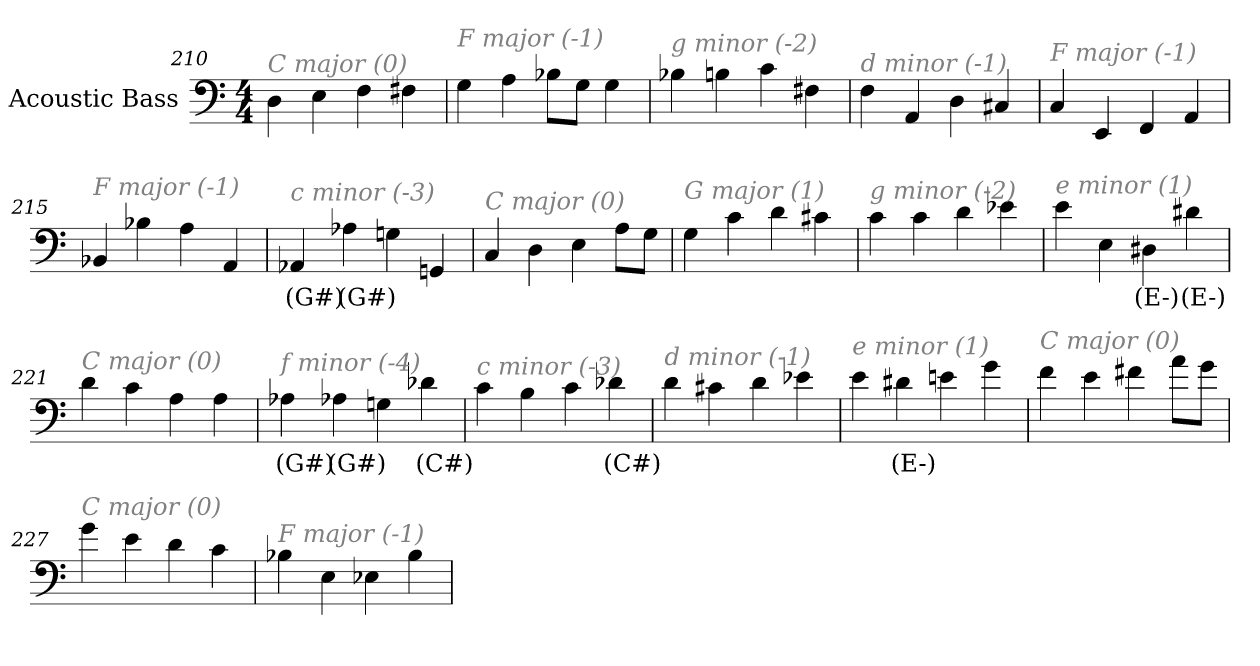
**kern	**text
*part1	*part1
*staff1	*staff1
*I"Acoustic Bass	*
*clefF4	*
*ITrd7c12	*
*k[]	*
*C:	*
*M4/4	*
=210	=210
!LO:TX:i:color=#808080:t=C major (0)	!
4DD	.
4EE	.
4FF	.
4FF#X	.
=211	=211
!LO:TX:i:color=#808080:t=F major (-1)	!
4GG	.
4AA	.
8BB-XL	.
8GGJ	.
4GG	.
=212	=212
!LO:TX:i:color=#808080:t=g minor (-2)	!
4BB-X	.
4BBn	.
4C	.
4FF#X	.
=213	=213
!LO:TX:i:color=#808080:t=d minor (-1)	!
4FF	.
4AAA	.
4DD	.
4CC#X	.
=214	=214
!LO:TX:i:color=#808080:t=F major (-1)	!
4CC	.
4EEE	.
4FFF	.
4AAA	.
=215	=215
!LO:TX:i:color=#808080:t=F major (-1)	!
4BBB-X	.
4BB-X	.
4AA	.
4AAA	.
=216	=216
!LO:TX:i:color=#808080:t=c minor (-3)	!
4AAA-Xi	(G#)
4AA-Xi	(G#)
4GGn	.
4GGGn	.
=217	=217
!LO:TX:i:color=#808080:t=C major (0)	!
4CC	.
4DD	.
4EE	.
8AAL	.
8GGJ	.
=218	=218
!LO:TX:i:color=#808080:t=G major (1)	!
4GG	.
4C	.
4D	.
4C#X	.
=219	=219
!LO:TX:i:color=#808080:t=g minor (-2)	!
4C	.
4C	.
4D	.
4E-X	.
=220	=220
!LO:TX:i:color=#808080:t=e minor (1)	!
4E	.
4EE	.
4DD#Xi	(E-)
4D#Xi	(E-)
=221	=221
!LO:TX:i:color=#808080:t=C major (0)	!
4D	.
4C	.
4AA	.
4AA	.
=222	=222
!LO:TX:i:color=#808080:t=f minor (-4)	!
4AA-Xi	(G#)
4AA-Xi	(G#)
4GGn	.
4D-Xi	(C#)
=223	=223
!LO:TX:i:color=#808080:t=c minor (-3)	!
4C	.
4BB	.
4C	.
4D-Xi	(C#)
=224	=224
!LO:TX:i:color=#808080:t=d minor (-1)	!
4D	.
4C#X	.
4D	.
4E-X	.
=225	=225
!LO:TX:i:color=#808080:t=e minor (1)	!
4E	.
4D#Xi	(E-)
4En	.
4G	.
=226	=226
!LO:TX:i:color=#808080:t=C major (0)	!
4F	.
4E	.
4F#X	.
8AL	.
8GJ	.
=227	=227
!LO:TX:i:color=#808080:t=C major (0)	!
4G	.
4E	.
4D	.
4C	.
=228	=228
!LO:TX:i:color=#808080:t=F major (-1)	!
4BB-X	.
4EE	.
4EE-X	.
4BB-	.
=	=
*-	*-
